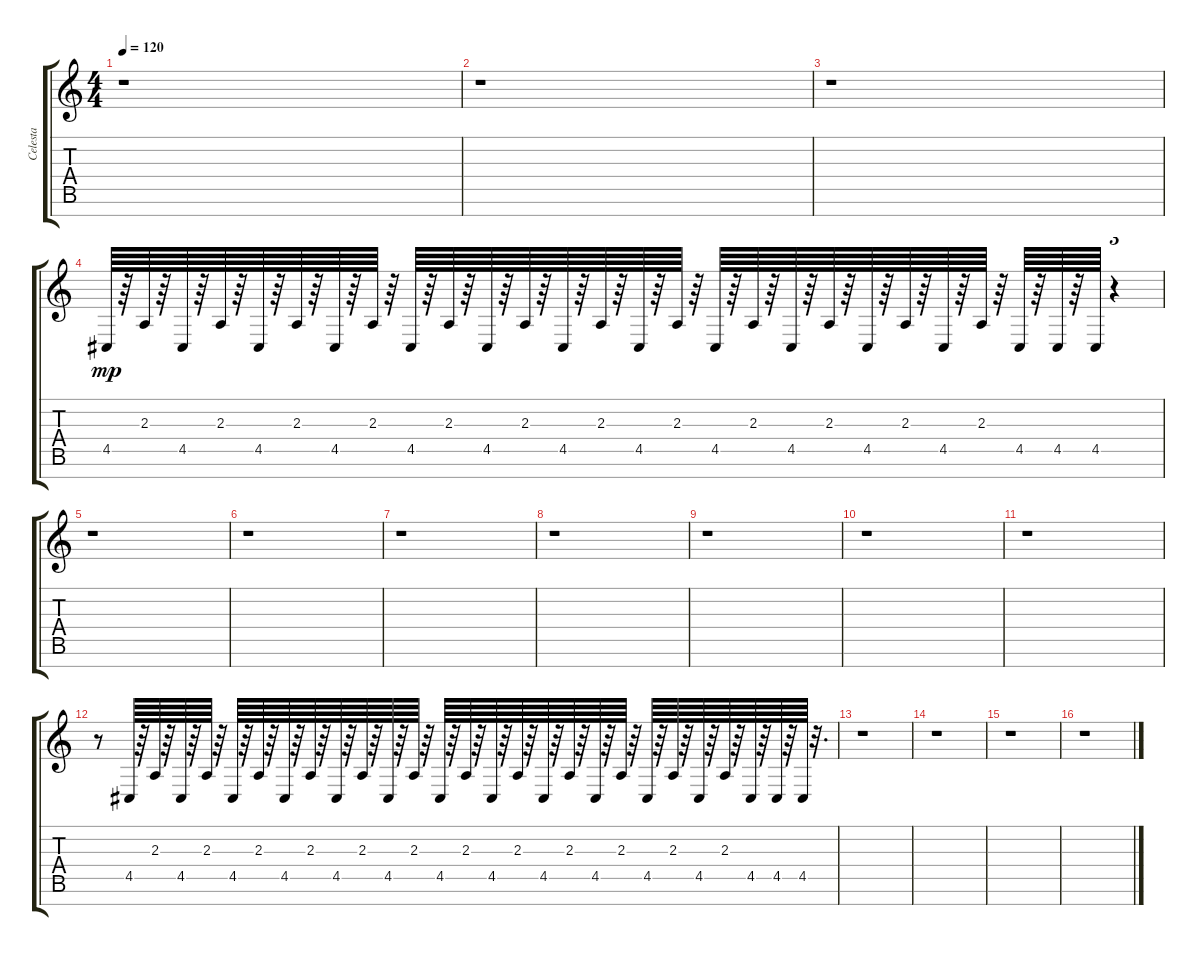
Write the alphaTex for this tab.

\track ("Celesta" "Celesta") {instrument celesta}
\staff {score tabs}
\tuning (E4 B3 G3 D3 A2 E2 B1) {hide}
\ts (4 4)
\tempo 120
\clef g2
\ks c
r.1{dy mp} |
r.1 |
r.1 |
4.5.64 r.64 2.3.64 r.64 4.5.64 r.64 2.3.64 r.64 4.5.64 r.64 2.3.64 r.64 4.5.64 r.64 2.3.64 r.64 4.5.64 r.64 2.3.64 r.64 4.5.64 r.64 2.3.64 r.64 4.5.64 r.64 2.3.64 r.64 4.5.64 r.64 2.3.64 r.64 4.5.64 r.64 2.3.64 r.64 4.5.64 r.64 2.3.64 r.64 4.5.64 r.64 2.3.64 r.64 4.5.64 r.64 2.3.64 r.64 4.5.64 r.64 4.5.64 r.64 4.5.64 r.4{tu (3 2)} |
r.1 |
r.1 |
r.1 |
r.1 |
r.1 |
r.1 |
r.1 |
r.8 4.5.64 r.64 2.3.64 r.64 4.5.64 r.64 2.3.64 r.64 4.5.64 r.64 2.3.64 r.64 4.5.64 r.64 2.3.64 r.64 4.5.64 r.64 2.3.64 r.64 4.5.64 r.64 2.3.64 r.64 4.5.64 r.64 2.3.64 r.64 4.5.64 r.64 2.3.64 r.64 4.5.64 r.64 2.3.64 r.64 4.5.64 r.64 2.3.64 r.64 4.5.64 r.64 2.3.64 r.64 4.5.64 r.64 2.3.64 r.64 4.5.64 r.64 4.5.64 r.64 4.5.64 r.32{d} |
r.1 |
r.1 |
r.1 |
r.1
